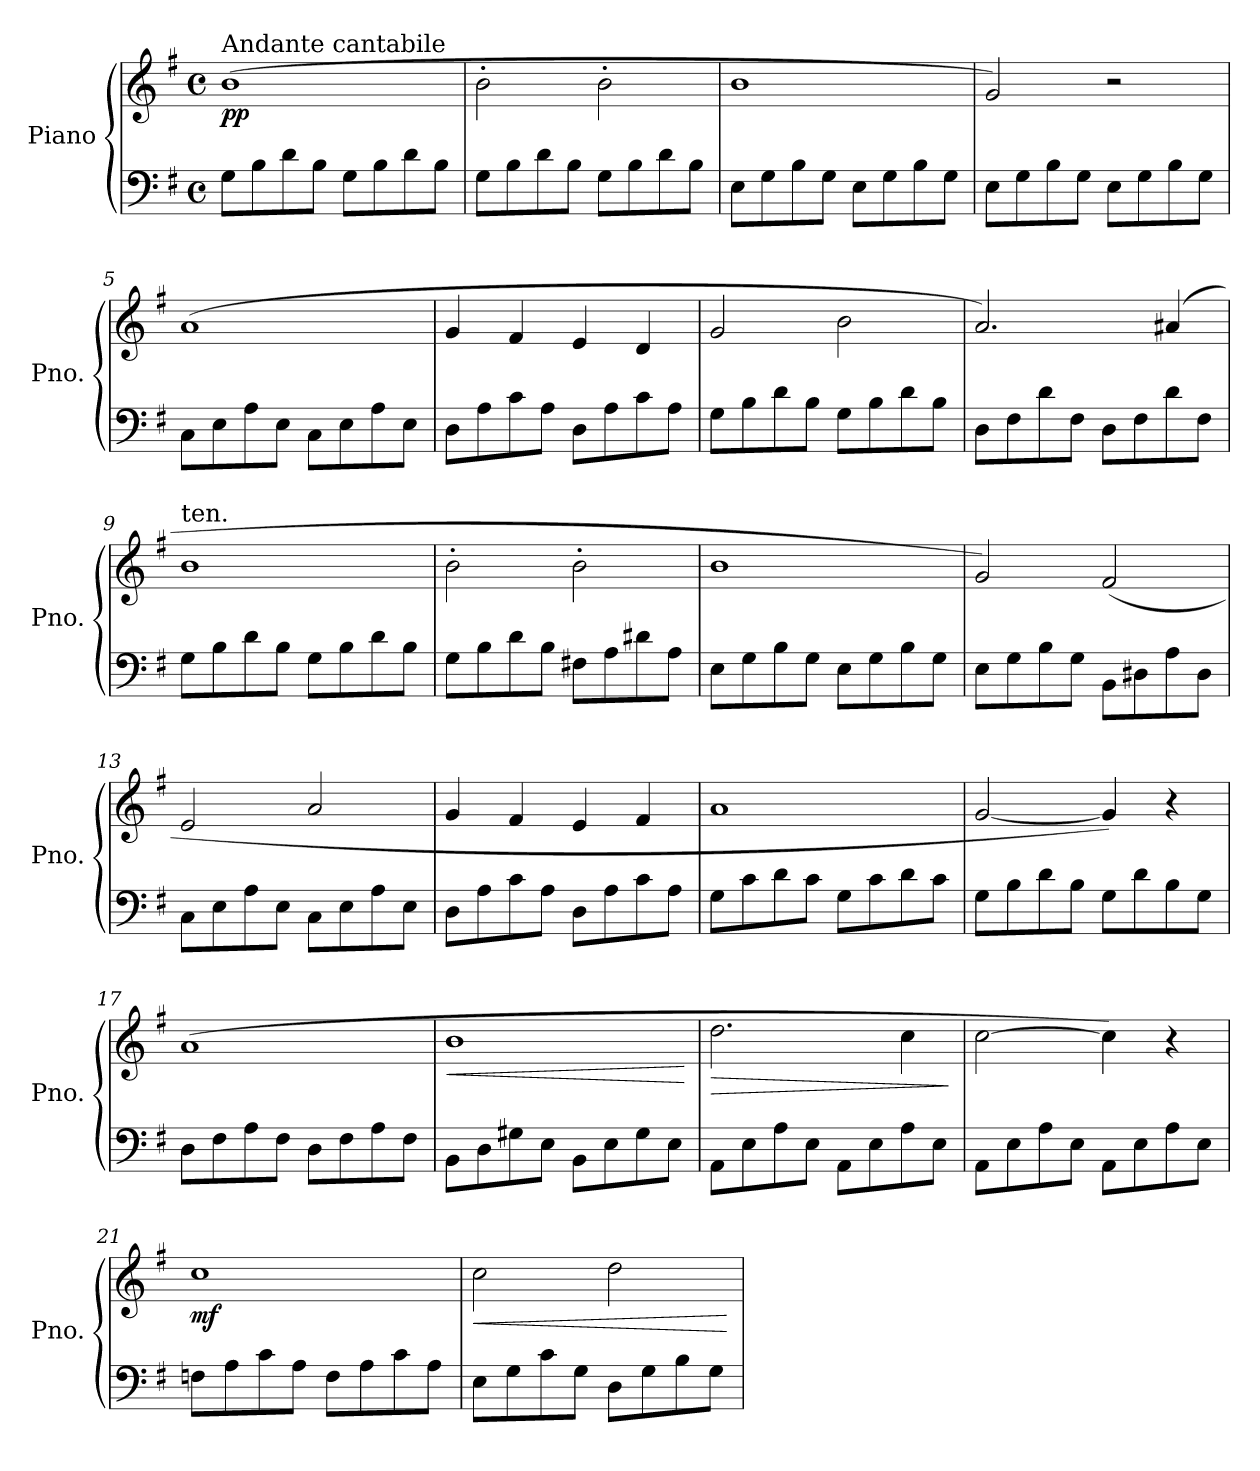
**kern	**kern	**dynam
*part1	*part1	*part1
*staff2	*staff1	*staff1/2
*I"Piano	*	*
*I'Pno.	*	*
*clefF4	*clefG2	*
*k[f#]	*k[f#]	*
*M4/4	*M4/4	*
*met(c)	*met(c)	*
*MM80	*MM80	*
=1	=1	=1
!	!LO:TX:a:t=Andante cantabile	!
!	!	!LO:DY:b
8G\L	(>1b	pp
8B\	.	.
8d\	.	.
8B\J	.	.
8G\L	.	.
8B\	.	.
8d\	.	.
8B\J	.	.
=2	=2	=2
8G\L	2b'\	.
8B\	.	.
8d\	.	.
8B\J	.	.
8G\L	2b'\	.
8B\	.	.
8d\	.	.
8B\J	.	.
=3	=3	=3
8E\L	1b	.
8G\	.	.
8B\	.	.
8G\J	.	.
8E\L	.	.
8G\	.	.
8B\	.	.
8G\J	.	.
=4	=4	=4
8E\L	2g/)	.
8G\	.	.
8B\	.	.
8G\J	.	.
8E\L	2r	.
8G\	.	.
8B\	.	.
8G\J	.	.
=5	=5	=5
8C\L	(>1a	.
8E\	.	.
8A\	.	.
8E\J	.	.
8C\L	.	.
8E\	.	.
8A\	.	.
8E\J	.	.
=6	=6	=6
8D\L	4g/	.
8A\	.	.
8c\	4f#/	.
8A\J	.	.
8D\L	4e/	.
8A\	.	.
8c\	4d/	.
8A\J	.	.
=7	=7	=7
8G\L	2g/	.
8B\	.	.
8d\	.	.
8B\J	.	.
8G\L	2b\	.
8B\	.	.
8d\	.	.
8B\J	.	.
=8	=8	=8
8D\L	2.a/)	.
8F#\	.	.
8d\	.	.
8F#\J	.	.
8D\L	.	.
8F#\	.	.
8d\	(>4a#X/	.
8F#\J	.	.
=9	=9	=9
!	!LO:TX:a:t=ten.	!
8G\L	1b	.
8B\	.	.
8d\	.	.
8B\J	.	.
8G\L	.	.
8B\	.	.
8d\	.	.
8B\J	.	.
=10	=10	=10
8G\L	2b'\	.
8B\	.	.
8d\	.	.
8B\J	.	.
8F#X\L	2b'\	.
8A\	.	.
8d#X\	.	.
8A\J	.	.
=11	=11	=11
8E\L	1b	.
8G\	.	.
8B\	.	.
8G\J	.	.
8E\L	.	.
8G\	.	.
8B\	.	.
8G\J	.	.
=12	=12	=12
8E\L	2g/)	.
8G\	.	.
8B\	.	.
8G\J	.	.
8BB\L	(>2f#/	.
8D#X\	.	.
8A\	.	.
8D#\J	.	.
=13	=13	=13
8C\L	2e/	.
8E\	.	.
8A\	.	.
8E\J	.	.
8C\L	2a/	.
8E\	.	.
8A\	.	.
8E\J	.	.
=14	=14	=14
8D\L	4g/	.
8A\	.	.
8c\	4f#/	.
8A\J	.	.
8D\L	4e/	.
8A\	.	.
8c\	4f#/	.
8A\J	.	.
=15	=15	=15
8G\L	1a	.
8c\	.	.
8d\	.	.
8c\J	.	.
8G\L	.	.
8c\	.	.
8d\	.	.
8c\J	.	.
=16	=16	=16
8G\L	[2g/	.
8B\	.	.
8d\	.	.
8B\J	.	.
8G\L	4g/])	.
8d\	.	.
8B\	4r	.
8G\J	.	.
=17	=17	=17
8D\L	(>1a	.
8F#\	.	.
8A\	.	.
8F#\J	.	.
8D\L	.	.
8F#\	.	.
8A\	.	.
8F#\J	.	.
=18	=18	=18
!	!	!LO:HP:b
8BB\L	1b	<
8D\	.	.
8G#X\	.	.
8E\J	.	.
8BB\L	.	.
8E\	.	.
8G#\	.	.
8E\J	.	.
.	.	[
=19	=19	=19
!	!	!LO:HP:b
8AA\L	2.dd\	>
8E\	.	.
8A\	.	.
8E\J	.	.
8AA\L	.	.
8E\	.	.
8A\	4cc\	.
8E\J	.	.
.	.	]
=20	=20	=20
8AA\L	[2cc\	.
8E\	.	.
8A\	.	.
8E\J	.	.
8AA\L	4cc\])	.
8E\	.	.
8A\	4r	.
8E\J	.	.
=21	=21	=21
!	!	!LO:DY:b
8Fn\L	1cc	mf
8A\	.	.
8c\	.	.
8A\J	.	.
8F\L	.	.
8A\	.	.
8c\	.	.
8A\J	.	.
=22	=22	=22
!	!	!LO:HP:b
8E\L	2cc\	<
8G\	.	.
8c\	.	.
8G\J	.	.
8D\L	2dd\	.
8G\	.	.
8B\	.	.
8G\J	.	.
.	.	[
=	=	=
*-	*-	*-
